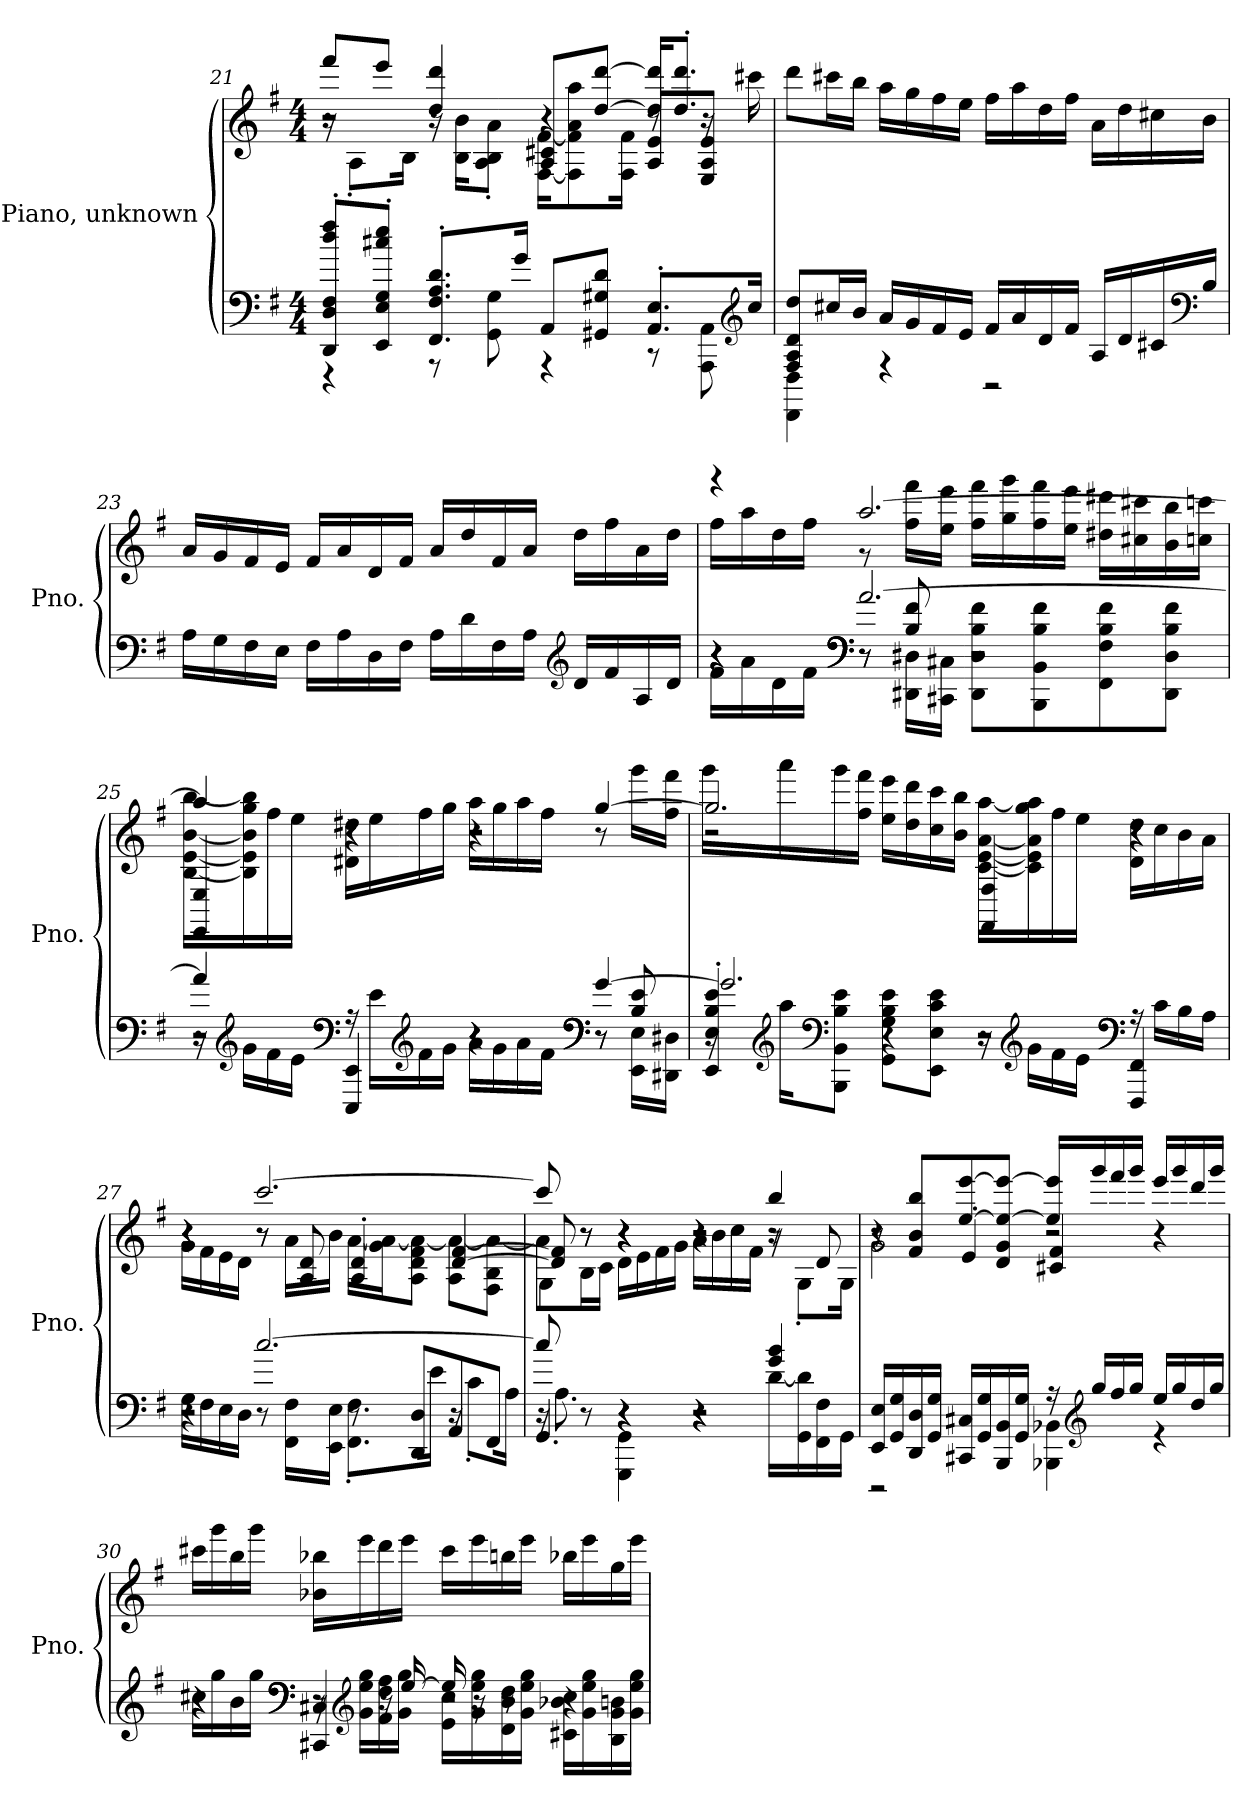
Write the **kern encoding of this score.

**kern	**kern
*part1	*part1
*staff2	*staff1
*I"Piano, unknown	*
*I'Pno.	*
!!LO:PB:g=z
*clefF4	*clefG2
*k[f#]	*k[f#]
*M4/4	*M4/4
=21	=21
*^	*^
*	*	*	*^
8DD/' 8D/' 8F#/' 8dd/' 8ff#/'L	4r	8fff#/L	16r	2r
.	.	.	8A'\L	.
8EE/' 8E/' 8G/' 8cc#X/' 8ee/'J	.	8eee/J	.	.
.	.	.	16B\Jk	.
8.FF#/' 8.F#/' 8.A/' 8.d/'L	8r	4dd/ 4ddd/	16r	.
.	.	.	16B\ 16b\KL	.
.	8GG\ 8G\	.	8A\' 8B\' 8a\'J	.
16g/Jk	.	.	.	.
8AA/L	4r	8A/ 8c#X/L	[16F#\ [16f#\KL	4r
.	.	.	8F#\] 8f#\] 8a\ 8aa\	.
8GG#X/ 8G#X/ 8d/J	.	[8dd/ [8ddd/J	.	.
.	.	.	16F#\ 16f#\Jk	.
8.AA/' 8.E/'L	8r	16dd/] 16ddd/]KL	8r	8A/ 8e/L
.	.	8.dd/' 8.ddd/'J	.	.
.	8AAA\ 8AA\	.	16r	8E/ 8A/ 8e/J
*clefG2	*	*	*	*
16cc#/Jk	.	.	16ccc#X\	.
*	*	*v	*v	*v
=22	=22	=22
8F#/ 8A/ 8d/ 8dd/L	4DD\ 4D\	8ddd\L
16cc#X/L	.	16ccc#X\L
16b/JJ	.	16bb\JJ
16a/LL	4r	16aa\LL
16g/	.	16gg\
16f#/	.	16ff#\
16e/JJ	.	16ee\JJ
16f#/LL	2r	16ff#\LL
16a/	.	16aa\
16d/	.	16dd\
16f#/JJ	.	16ff#\JJ
16A/LL	.	16a\LL
16d/	.	16dd\
16c#X/	.	16cc#X\
*clefF4	*	*
16B/JJ	.	16b\JJ
*v	*v	*
!!LO:LB:g=z
=23	=23
16A\LL	16a/LL
16G\	16g/
16F#\	16f#/
16E\JJ	16e/JJ
16F#\LL	16f#/LL
16A\	16a/
16D\	16d/
16F#\JJ	16f#/JJ
16A\LL	16a/LL
16d\	16dd/
16F#\	16f#/
16A\JJ	16a/JJ
*clefG2	*
16d/LL	16dd\LL
16f#/	16ff#\
16A/	16a\
16d/JJ	16dd\JJ
=24	=24
*^	*^
*	*^	*	*
4r	16f#\LL	4r	4r	16ff#\LL
.	16a\	.	.	16aa\
.	16d\	.	.	16dd\
.	16f#\JJ	.	.	16ff#\JJ
*clefF4	*	*	*	*
8r	8r	[2.a/	[2.aa/	8r
8B/ 8f#/	16DD#X\ 16D#X\LL	.	.	16ff#\ 16fff#\LL
.	16CC#X\ 16C#X\JJ	.	.	16ee\ 16eee\JJ
2r	8DD#\ 8D#\ 8B\ 8f#\L	.	.	16ff#\ 16fff#\LL
.	.	.	.	16gg\ 16ggg\
.	8BBB\ 8BB\ 8B\ 8f#\	.	.	16ff#\ 16fff#\
.	.	.	.	16ee\ 16eee\JJ
.	8FF#\ 8F#\ 8B\ 8f#\	.	.	16dd#X\ 16ddd#X\LL
.	.	.	.	16cc#X\ 16ccc#X\
.	8DD#\ 8D#\ 8B\ 8f#\J	.	.	16b\ 16bb\
.	.	.	.	16ccn\ 16cccn\JJ
!!LO:LB:g=z
=25	=25	=25	=25	=25
*	*	*	*	*^
2r	16r	4a/]	4aa/]	[16B\ [16e\ [16b\ [16bb\LL	4EE/ 4E/
*clefG2	*	*	*	*	*
.	16g\LL	.	.	16B\] 16e\] 16b\] 16gg\ 16bb\]	.
.	16f#\	.	.	16ff#\	.
.	16e\JJ	.	.	16ee\JJ	.
*clefF4	*	*	*	*	*
.	16r	4EEE/ 4EE/	4r	16d#X\ 16dd#X\LL	4r
.	16e\LL	.	.	16ee\	.
*clefG2	*	*	*	*	*
.	16f#\	.	.	16ff#\	.
.	16g\JJ	.	.	16gg\JJ	.
4r	16a\LL	4r	4r	16aa\LL	2r
.	16g\	.	.	16gg\	.
.	16a\	.	.	16aa\	.
.	16f#\JJ	.	.	16ff#\JJ	.
*clefF4	*	*	*	*	*
8r	8r	[4g/	[4gg/	8r	.
8B/ 8e/	16EE\ 16E\LL	.	.	16ggg\LL	.
.	16DD#X\ 16D#X\JJ	.	.	16ff#\ 16fff#\JJ	.
!!LO:LB:g=z	!!	!!
=26	=26	=26	=26	=26	=26
4EE/' 4E/' 4B/' 4e/'	16r	2.g/]	2.gg/]	16ggg\LL	2r
*clefG2	*	*	*	*	*
.	16aa\KL	.	.	16aaa\	.
*clefF4	*	*	*	*	*
.	8BBB\ 8BB\ 8B\ 8e\J	.	.	16ggg\	.
.	.	.	.	16ff#\ 16fff#\JJ	.
4r	8GG\ 8G\ 8B\ 8e\L	.	.	16ee\ 16eee\LL	.
.	.	.	.	16dd\ 16ddd\	.
.	8EE\ 8E\ 8c\ 8e\J	.	.	16cc\ 16ccc\	.
.	.	.	.	16b\ 16bb\JJ	.
2r	16r	.	.	[16c\ [16e\ [16a\ [16aa\LL	4FF#/ 4F#/
*clefG2	*	*	*	*	*
.	16g\LL	.	.	16c\] 16e\] 16a\] 16gg\ 16aa\]	.
.	16f#\	.	.	16ff#\	.
.	16e\JJ	.	.	16ee\JJ	.
*clefF4	*	*	*	*	*
.	16r	4FFF#/ 4FF#/	4r	16d\ 16dd\LL	4r
.	16c\LL	.	.	16cc\	.
.	16B\	.	.	16b\	.
.	16A\JJ	.	.	16a\JJ	.
=27	=27	=27	=27	=27	=27
4r	16G\LL	2r	4r	16g\LL	4r
.	16F#\	.	.	16f#\	.
.	16E\	.	.	16e\	.
.	16D\JJ	.	.	16d\JJ	.
[2.cc/	8r	.	[2.ccc/	8r	8r
.	16FF#\ 16F#\LL	.	.	16a\LL	8A/ 8d/
.	16EE\ 16E\JJ	.	.	16b\JJ	.
.	8.FF#\' 8.F#\'L	8r	.	[16a\LL	4A/' 4d/'
.	.	.	.	16g\ 16a\_J	.
.	.	8DD/ 8D/L	.	8A\ 8d\ 8f#\ 8a\_J	.
.	16e\Jk	.	.	.	.
.	16r	8AA/	.	8A\ 8a\_L	[4d/ [4f#/
.	8c'\L	.	.	.	.
.	.	8FF#/J	.	8F#\ 8B\ 8a\_J	.
.	16A\Jk	.	.	.	.
!!LO:LB:g=z
=28	=28	=28	=28	=28	=28
*	*	*	*	*	*^
8cc/]	16r	4GG/	8ccc/]	8a\L]	8d/] 8f#/]	4G\
.	8.A'\	.	.	.	.	.
8r	.	.	8r	16B\L	8r	.
.	.	.	.	16c\JJ	.	.
4r	4GGG\ 4GG\	4r	4r	16d\LL	4r	4r
.	.	.	.	16e\	.	.
.	.	.	.	16f#\	.	.
.	.	.	.	16g\JJ	.	.
4r	4r	2r	4r	16a\LL	4r	2r
.	.	.	.	16b\	.	.
.	.	.	.	16cc\	.	.
.	.	.	.	16f#\JJ	.	.
4g/ 4b/	[16d\LL	.	4bb/	16r	8r	.
.	16GG\ 16d\]	.	.	8G'\L	.	.
.	16FF#\ 16F#\	.	.	.	8d/	.
.	16GG\JJ	.	.	16G\Jk	.	.
*	*v	*v	*	*	*	*
*	*	*	*	*v	*v
=29	=29	=29	=29	=29
16EE/ 16E/LL	2r	8r	2g\	4r
16GG/ 16G/	.	.	.	.
16DD/ 16D/	.	8f#/ 8b/ 8bb/L	.	.
16GG/ 16G/JJ	.	.	.	.
16CC#X/ 16C#X/LL	.	[8ee/ [8eee/	.	4e'/
16GG/ 16G/	.	.	.	.
16BBB/ 16BB/	.	8d/ 8g/ 8ee/_ 8eee/_J	.	.
16GG/ 16G/JJ	.	.	.	.
16r	4BBB-X\ 4BB-X\	16ee/] 16eee/]LL	2r	4c#X/ 4f#/
*clefG2	*	*	*	*
16gg/LL	.	16ggg/	.	.
16ff#/	.	16fff#/	.	.
16gg/JJ	.	16ggg/JJ	.	.
16ee/LL	4r	16eee/LL	.	4r
16gg/	.	16ggg/	.	.
16dd/	.	16ddd/	.	.
16gg/JJ	.	16ggg/JJ	.	.
*	*	*v	*v	*v
!!LO:LB:g=z
=30	=30	=30
*	*^	*
4r	16cc#X\LL	4r	16ccc#X\LL
.	16gg\	.	16ggg\
.	16b\	.	16bb\
.	16gg\JJ	.	16ggg\JJ
*clefF4	*	*	*
8r	16r	4CC#X/ 4C#X/	16b-X\ 16bb-X\LL
*clefG2	*	*	*
.	16g\ 16ee\ 16gg\LL	.	16eee\
16r	16f#\ 16dd\ 16ff#\	.	16ddd\
[16ee/	16g\ 16gg\JJ	.	16eee\JJ
16ee/]	16e\ 16cc#\LL	2r	16ccc#\LL
16r	16g\ 16ee\ 16gg\	.	16eee\
8r	16d\ 16b\ 16dd\	.	16bbn\
.	16g\ 16ee\ 16gg\JJ	.	16eee\JJ
4r	16c#X\ 16b-X\ 16cc#\LL	.	16bb-X\LL
.	16g\ 16ee\ 16gg\	.	16eee\
.	16B\ 16g\ 16bn\	.	16gg\
.	16g\ 16ee\ 16gg\JJ	.	16eee\JJ
*v	*v	*v	*
=	=
*-	*-
